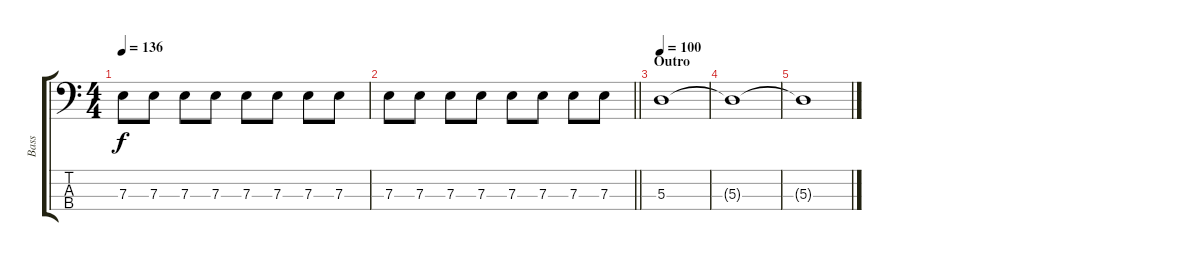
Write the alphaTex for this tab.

\track ("Bass" "Bass") {instrument electricbasspick}
\staff {score tabs}
\tuning (G2 D2 A1 E1) {hide}
\ts (4 4)
\tempo 136
\clef f4
\ks c
7.3.8{dy f} 7.3.8 7.3.8 7.3.8 7.3.8 7.3.8 7.3.8 7.3.8 |
\barLineRight lightlight
7.3.8 7.3.8 7.3.8 7.3.8 7.3.8 7.3.8 7.3.8 7.3.8 |
\section ("" "Outro")
\tempo 100
5.3.1 |
5.3{t}.1{volume 0} |
5.3{t}.1
